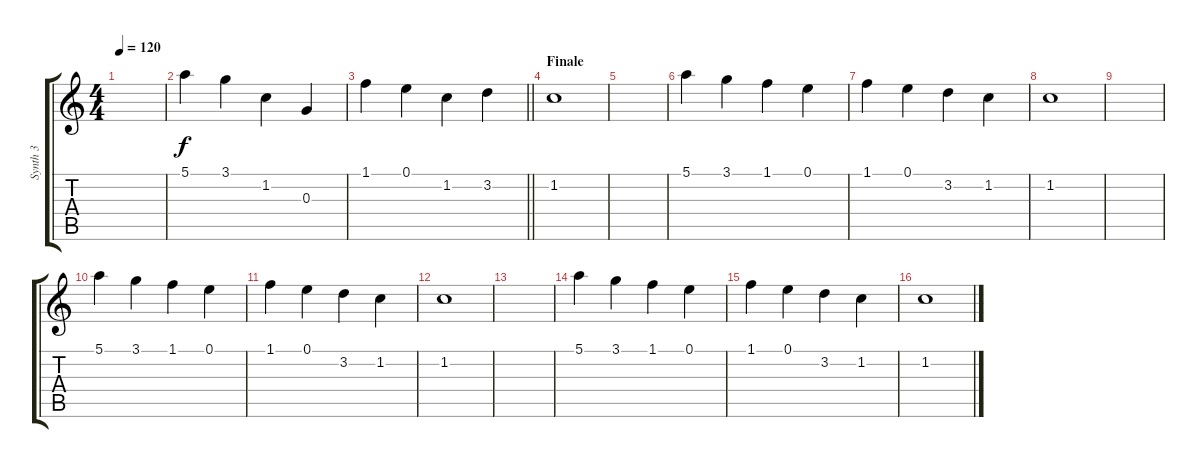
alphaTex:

\track ("Synth 3" "Synth 3") {instrument tubularbells}
\staff {score tabs}
\tuning (E5 B4 G4 D4 A3 E3) {hide}
\ts (4 4)
\tempo 120
\clef g2
\ks c
|
5.1.4 3.1.4 1.2.4 0.3.4 |
\barLineRight lightlight
1.1.4 0.1.4 1.2.4 3.2.4 |
\section ("" "Finale")
1.2.1 |
|
5.1.4 3.1.4 1.1.4 0.1.4 |
1.1.4 0.1.4 3.2.4 1.2.4 |
1.2.1 |
|
5.1.4 3.1.4 1.1.4 0.1.4 |
1.1.4 0.1.4 3.2.4 1.2.4 |
1.2.1 |
|
5.1.4 3.1.4 1.1.4 0.1.4 |
1.1.4 0.1.4 3.2.4 1.2.4 |
1.2.1
